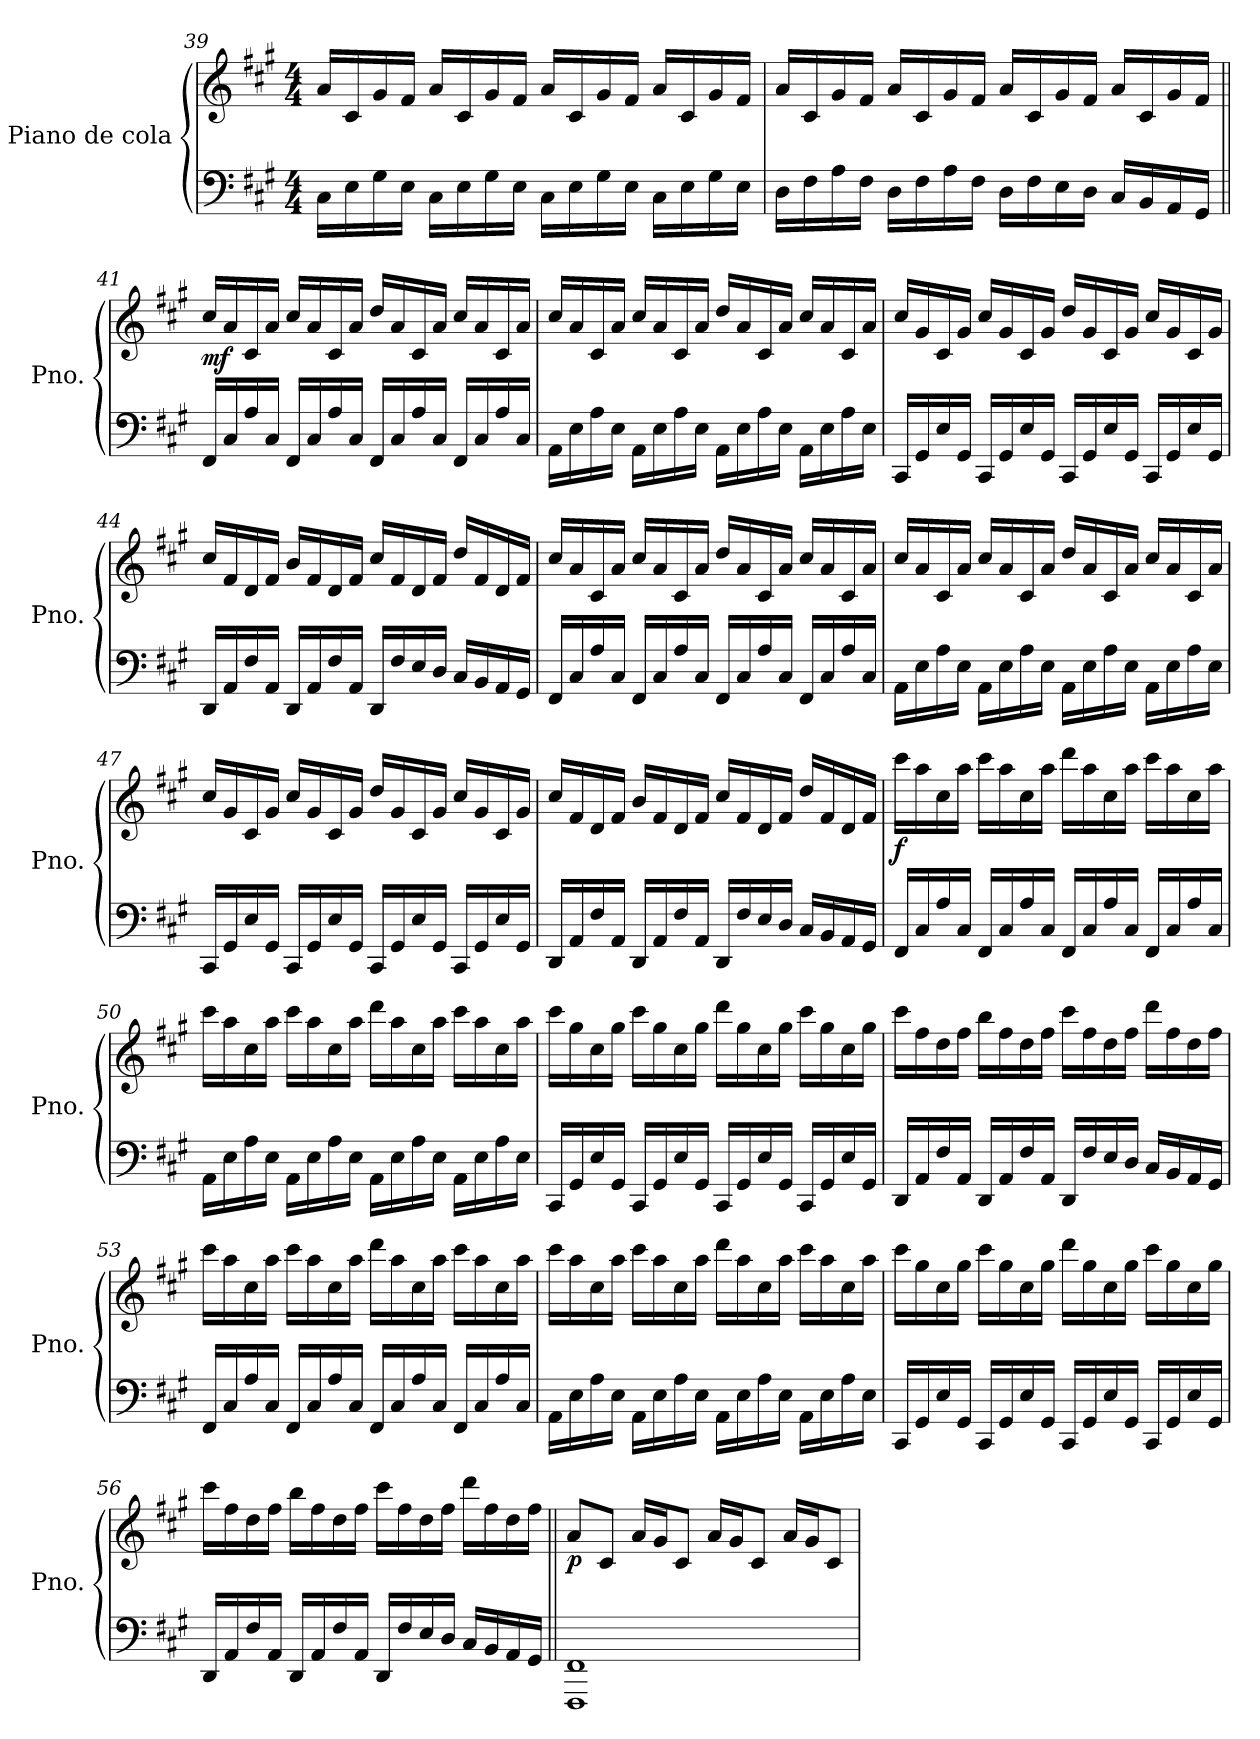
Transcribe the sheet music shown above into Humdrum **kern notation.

**kern	**kern	**dynam
*part1	*part1	*part1
*staff2	*staff1	*staff1/2
*I"Piano de cola	*	*
*I'Pno.	*	*
!!LO:PB:g=z
*clefF4	*clefG2	*
*k[f#c#g#]	*k[f#c#g#]	*
*M4/4	*M4/4	*
=39	=39	=39
16C#\LL	16a/LL	.
16E\	16c#/	.
16G#\	16g#/	.
16E\JJ	16f#/JJ	.
16C#\LL	16a/LL	.
16E\	16c#/	.
16G#\	16g#/	.
16E\JJ	16f#/JJ	.
16C#\LL	16a/LL	.
16E\	16c#/	.
16G#\	16g#/	.
16E\JJ	16f#/JJ	.
16C#\LL	16a/LL	.
16E\	16c#/	.
16G#\	16g#/	.
16E\JJ	16f#/JJ	.
=40	=40	=40
16D\LL	16a/LL	.
16F#\	16c#/	.
16A\	16g#/	.
16F#\JJ	16f#/JJ	.
16D\LL	16a/LL	.
16F#\	16c#/	.
16A\	16g#/	.
16F#\JJ	16f#/JJ	.
16D\LL	16a/LL	.
16F#\	16c#/	.
16E\	16g#/	.
16D\JJ	16f#/JJ	.
16C#/LL	16a/LL	.
16BB/	16c#/	.
16AA/	16g#/	.
16GG#/JJ	16f#/JJ	.
!!LO:LB:g=z
=41||	=41||	=41||
!	!	!LO:DY:b
16FF#/LL	16cc#/LL	mf
16C#/	16a/	.
16A/	16c#/	.
16C#/JJ	16a/JJ	.
16FF#/LL	16cc#/LL	.
16C#/	16a/	.
16A/	16c#/	.
16C#/JJ	16a/JJ	.
16FF#/LL	16dd/LL	.
16C#/	16a/	.
16A/	16c#/	.
16C#/JJ	16a/JJ	.
16FF#/LL	16cc#/LL	.
16C#/	16a/	.
16A/	16c#/	.
16C#/JJ	16a/JJ	.
=42	=42	=42
16AA\LL	16cc#/LL	.
16E\	16a/	.
16A\	16c#/	.
16E\JJ	16a/JJ	.
16AA\LL	16cc#/LL	.
16E\	16a/	.
16A\	16c#/	.
16E\JJ	16a/JJ	.
16AA\LL	16dd/LL	.
16E\	16a/	.
16A\	16c#/	.
16E\JJ	16a/JJ	.
16AA\LL	16cc#/LL	.
16E\	16a/	.
16A\	16c#/	.
16E\JJ	16a/JJ	.
!!LO:LB:g=z
=43	=43	=43
16CC#/LL	16cc#/LL	.
16GG#/	16g#/	.
16E/	16c#/	.
16GG#/JJ	16g#/JJ	.
16CC#/LL	16cc#/LL	.
16GG#/	16g#/	.
16E/	16c#/	.
16GG#/JJ	16g#/JJ	.
16CC#/LL	16dd/LL	.
16GG#/	16g#/	.
16E/	16c#/	.
16GG#/JJ	16g#/JJ	.
16CC#/LL	16cc#/LL	.
16GG#/	16g#/	.
16E/	16c#/	.
16GG#/JJ	16g#/JJ	.
=44	=44	=44
16DD/LL	16cc#/LL	.
16AA/	16f#/	.
16F#/	16d/	.
16AA/JJ	16f#/JJ	.
16DD/LL	16b/LL	.
16AA/	16f#/	.
16F#/	16d/	.
16AA/JJ	16f#/JJ	.
16DD/LL	16cc#/LL	.
16F#/	16f#/	.
16E/	16d/	.
16D/JJ	16f#/JJ	.
16C#/LL	16dd/LL	.
16BB/	16f#/	.
16AA/	16d/	.
16GG#/JJ	16f#/JJ	.
!!LO:LB:g=z
=45	=45	=45
16FF#/LL	16cc#/LL	.
16C#/	16a/	.
16A/	16c#/	.
16C#/JJ	16a/JJ	.
16FF#/LL	16cc#/LL	.
16C#/	16a/	.
16A/	16c#/	.
16C#/JJ	16a/JJ	.
16FF#/LL	16dd/LL	.
16C#/	16a/	.
16A/	16c#/	.
16C#/JJ	16a/JJ	.
16FF#/LL	16cc#/LL	.
16C#/	16a/	.
16A/	16c#/	.
16C#/JJ	16a/JJ	.
=46	=46	=46
16AA\LL	16cc#/LL	.
16E\	16a/	.
16A\	16c#/	.
16E\JJ	16a/JJ	.
16AA\LL	16cc#/LL	.
16E\	16a/	.
16A\	16c#/	.
16E\JJ	16a/JJ	.
16AA\LL	16dd/LL	.
16E\	16a/	.
16A\	16c#/	.
16E\JJ	16a/JJ	.
16AA\LL	16cc#/LL	.
16E\	16a/	.
16A\	16c#/	.
16E\JJ	16a/JJ	.
!!LO:LB:g=z
=47	=47	=47
16CC#/LL	16cc#/LL	.
16GG#/	16g#/	.
16E/	16c#/	.
16GG#/JJ	16g#/JJ	.
16CC#/LL	16cc#/LL	.
16GG#/	16g#/	.
16E/	16c#/	.
16GG#/JJ	16g#/JJ	.
16CC#/LL	16dd/LL	.
16GG#/	16g#/	.
16E/	16c#/	.
16GG#/JJ	16g#/JJ	.
16CC#/LL	16cc#/LL	.
16GG#/	16g#/	.
16E/	16c#/	.
16GG#/JJ	16g#/JJ	.
=48	=48	=48
16DD/LL	16cc#/LL	.
16AA/	16f#/	.
16F#/	16d/	.
16AA/JJ	16f#/JJ	.
16DD/LL	16b/LL	.
16AA/	16f#/	.
16F#/	16d/	.
16AA/JJ	16f#/JJ	.
16DD/LL	16cc#/LL	.
16F#/	16f#/	.
16E/	16d/	.
16D/JJ	16f#/JJ	.
16C#/LL	16dd/LL	.
16BB/	16f#/	.
16AA/	16d/	.
16GG#/JJ	16f#/JJ	.
!!LO:LB:g=z
=49	=49	=49
!	!	!LO:DY:b
16FF#/LL	16ccc#\LL	f
16C#/	16aa\	.
16A/	16cc#\	.
16C#/JJ	16aa\JJ	.
16FF#/LL	16ccc#\LL	.
16C#/	16aa\	.
16A/	16cc#\	.
16C#/JJ	16aa\JJ	.
16FF#/LL	16ddd\LL	.
16C#/	16aa\	.
16A/	16cc#\	.
16C#/JJ	16aa\JJ	.
16FF#/LL	16ccc#\LL	.
16C#/	16aa\	.
16A/	16cc#\	.
16C#/JJ	16aa\JJ	.
=50	=50	=50
16AA\LL	16ccc#\LL	.
16E\	16aa\	.
16A\	16cc#\	.
16E\JJ	16aa\JJ	.
16AA\LL	16ccc#\LL	.
16E\	16aa\	.
16A\	16cc#\	.
16E\JJ	16aa\JJ	.
16AA\LL	16ddd\LL	.
16E\	16aa\	.
16A\	16cc#\	.
16E\JJ	16aa\JJ	.
16AA\LL	16ccc#\LL	.
16E\	16aa\	.
16A\	16cc#\	.
16E\JJ	16aa\JJ	.
!!LO:PB:g=z
=51	=51	=51
16CC#/LL	16ccc#\LL	.
16GG#/	16gg#\	.
16E/	16cc#\	.
16GG#/JJ	16gg#\JJ	.
16CC#/LL	16ccc#\LL	.
16GG#/	16gg#\	.
16E/	16cc#\	.
16GG#/JJ	16gg#\JJ	.
16CC#/LL	16ddd\LL	.
16GG#/	16gg#\	.
16E/	16cc#\	.
16GG#/JJ	16gg#\JJ	.
16CC#/LL	16ccc#\LL	.
16GG#/	16gg#\	.
16E/	16cc#\	.
16GG#/JJ	16gg#\JJ	.
=52	=52	=52
16DD/LL	16ccc#\LL	.
16AA/	16ff#\	.
16F#/	16dd\	.
16AA/JJ	16ff#\JJ	.
16DD/LL	16bb\LL	.
16AA/	16ff#\	.
16F#/	16dd\	.
16AA/JJ	16ff#\JJ	.
16DD/LL	16ccc#\LL	.
16F#/	16ff#\	.
16E/	16dd\	.
16D/JJ	16ff#\JJ	.
16C#/LL	16ddd\LL	.
16BB/	16ff#\	.
16AA/	16dd\	.
16GG#/JJ	16ff#\JJ	.
!!LO:LB:g=z
=53	=53	=53
16FF#/LL	16ccc#\LL	.
16C#/	16aa\	.
16A/	16cc#\	.
16C#/JJ	16aa\JJ	.
16FF#/LL	16ccc#\LL	.
16C#/	16aa\	.
16A/	16cc#\	.
16C#/JJ	16aa\JJ	.
16FF#/LL	16ddd\LL	.
16C#/	16aa\	.
16A/	16cc#\	.
16C#/JJ	16aa\JJ	.
16FF#/LL	16ccc#\LL	.
16C#/	16aa\	.
16A/	16cc#\	.
16C#/JJ	16aa\JJ	.
=54	=54	=54
16AA\LL	16ccc#\LL	.
16E\	16aa\	.
16A\	16cc#\	.
16E\JJ	16aa\JJ	.
16AA\LL	16ccc#\LL	.
16E\	16aa\	.
16A\	16cc#\	.
16E\JJ	16aa\JJ	.
16AA\LL	16ddd\LL	.
16E\	16aa\	.
16A\	16cc#\	.
16E\JJ	16aa\JJ	.
16AA\LL	16ccc#\LL	.
16E\	16aa\	.
16A\	16cc#\	.
16E\JJ	16aa\JJ	.
!!LO:LB:g=z
=55	=55	=55
16CC#/LL	16ccc#\LL	.
16GG#/	16gg#\	.
16E/	16cc#\	.
16GG#/JJ	16gg#\JJ	.
16CC#/LL	16ccc#\LL	.
16GG#/	16gg#\	.
16E/	16cc#\	.
16GG#/JJ	16gg#\JJ	.
16CC#/LL	16ddd\LL	.
16GG#/	16gg#\	.
16E/	16cc#\	.
16GG#/JJ	16gg#\JJ	.
16CC#/LL	16ccc#\LL	.
16GG#/	16gg#\	.
16E/	16cc#\	.
16GG#/JJ	16gg#\JJ	.
=56	=56	=56
16DD/LL	16ccc#\LL	.
16AA/	16ff#\	.
16F#/	16dd\	.
16AA/JJ	16ff#\JJ	.
16DD/LL	16bb\LL	.
16AA/	16ff#\	.
16F#/	16dd\	.
16AA/JJ	16ff#\JJ	.
16DD/LL	16ccc#\LL	.
16F#/	16ff#\	.
16E/	16dd\	.
16D/JJ	16ff#\JJ	.
16C#/LL	16ddd\LL	.
16BB/	16ff#\	.
16AA/	16dd\	.
16GG#/JJ	16ff#\JJ	.
=57||	=57||	=57||
!	!	!LO:DY:b
1FFF# 1FF#	8a/L	p
.	8c#/J	.
.	16a/LL	.
.	16g#/J	.
.	8c#/J	.
.	16a/LL	.
.	16g#/J	.
.	8c#/J	.
.	16a/LL	.
.	16g#/J	.
.	8c#/J	.
=	=	=
*-	*-	*-
